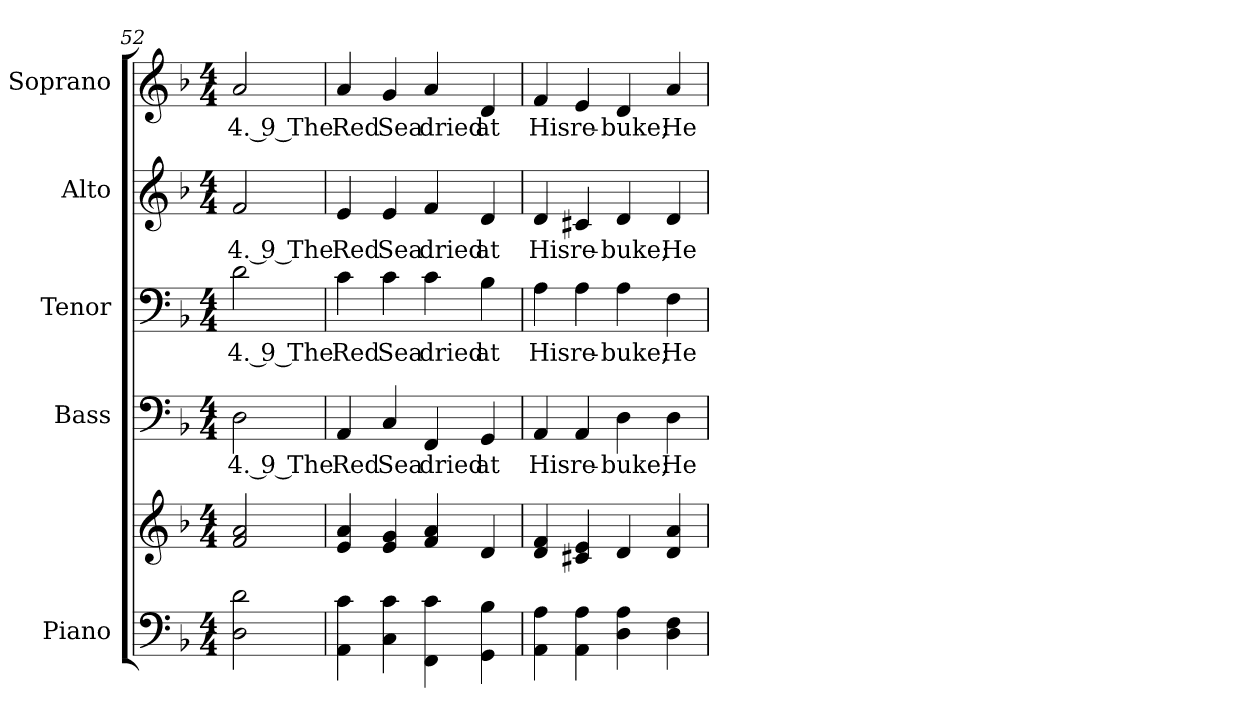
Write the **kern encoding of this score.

**kern	**kern	**kern	**text	**kern	**text	**kern	**text	**kern	**text
*part5	*part5	*part4	*part4	*part3	*part3	*part2	*part2	*part1	*part1
*staff6	*staff5	*staff4	*staff4	*staff3	*staff3	*staff2	*staff2	*staff1	*staff1
*I"Piano	*	*I"Bass	*	*I"Tenor	*	*I"Alto	*	*I"Soprano	*
*I'Pno.	*	*I'B.	*	*I'T.	*	*I'A.	*	*I'S.	*
*clefF4	*clefG2	*clefF4	*	*clefF4	*	*clefG2	*	*clefG2	*
*k[b-]	*k[b-]	*k[b-]	*	*k[b-]	*	*k[b-]	*	*k[b-]	*
*F:	*F:	*F:	*	*F:	*	*F:	*	*F:	*
*M4/4	*M4/4	*M4/4	*	*M4/4	*	*M4/4	*	*M4/4	*
=52	=52	=52	=52	=52	=52	=52	=52	=52	=52
!	!	!	!LO:LY:b:color=#000000	!	!	!	!	!	!
!	!	!	!	!	!LO:LY:b:color=#000000	!	!	!	!
!	!	!	!	!	!	!	!LO:LY:b:color=#000000	!	!
!	!	!	!	!	!	!	!	!	!LO:LY:b:color=#000000
2Di\ 2di	2fi/ 2ai	2Di\	4. 9 The	2di\	4. 9 The	2fi/	4. 9 The	2ai/	4. 9 The
=53	=53	=53	=53	=53	=53	=53	=53	=53	=53
!	!	!	!LO:LY:b:color=#000000	!	!	!	!	!	!
!	!	!	!	!	!LO:LY:b:color=#000000	!	!	!	!
!	!	!	!	!	!	!	!LO:LY:b:color=#000000	!	!
!	!	!	!	!	!	!	!	!	!LO:LY:b:color=#000000
4AAi\ 4ci	4ei/ 4ai	4AAi/	Red	4ci\	Red	4ei/	Red	4ai/	Red
!	!	!	!LO:LY:b:color=#000000	!	!	!	!	!	!
!	!	!	!	!	!LO:LY:b:color=#000000	!	!	!	!
!	!	!	!	!	!	!	!LO:LY:b:color=#000000	!	!
!	!	!	!	!	!	!	!	!	!LO:LY:b:color=#000000
4Ci\ 4ci	4ei/ 4gi	4Ci/	Sea	4ci\	Sea	4ei/	Sea	4gi/	Sea
!	!	!	!LO:LY:b:color=#000000	!	!	!	!	!	!
!	!	!	!	!	!LO:LY:b:color=#000000	!	!	!	!
!	!	!	!	!	!	!	!LO:LY:b:color=#000000	!	!
!	!	!	!	!	!	!	!	!	!LO:LY:b:color=#000000
4FFi\ 4ci	4fi/ 4ai	4FFi/	dried	4ci\	dried	4fi/	dried	4ai/	dried
!	!	!	!LO:LY:b:color=#000000	!	!	!	!	!	!
!	!	!	!	!	!LO:LY:b:color=#000000	!	!	!	!
!	!	!	!	!	!	!	!LO:LY:b:color=#000000	!	!
!	!	!	!	!	!	!	!	!	!LO:LY:b:color=#000000
4GGi\ 4B-i	4di/	4GGi/	at	4B-i\	at	4di/	at	4di/	at
!!LO:PB:g=z
=54	=54	=54	=54	=54	=54	=54	=54	=54	=54
!	!	!	!LO:LY:b:color=#000000	!	!	!	!	!	!
!	!	!	!	!	!LO:LY:b:color=#000000	!	!	!	!
!	!	!	!	!	!	!	!LO:LY:b:color=#000000	!	!
!	!	!	!	!	!	!	!	!	!LO:LY:b:color=#000000
4AAi\ 4Ai	4di/ 4fi	4AAi/	His	4Ai\	His	4di/	His	4fi/	His
!	!	!	!LO:LY:b:color=#000000	!	!	!	!	!	!
!	!	!	!	!	!LO:LY:b:color=#000000	!	!	!	!
!	!	!	!	!	!	!	!LO:LY:b:color=#000000	!	!
!	!	!	!	!	!	!	!	!	!LO:LY:b:color=#000000
4AAi\ 4Ai	4c#Xi/ 4ei	4AAi/	re-	4Ai\	re-	4c#Xi/	re-	4ei/	re-
!	!	!	!LO:LY:b:color=#000000	!	!	!	!	!	!
!	!	!	!	!	!LO:LY:b:color=#000000	!	!	!	!
!	!	!	!	!	!	!	!LO:LY:b:color=#000000	!	!
!	!	!	!	!	!	!	!	!	!LO:LY:b:color=#000000
4Di\ 4Ai	4di/	4Di\	-buke;	4Ai\	-buke;	4di/	-buke;	4di/	-buke;
!	!	!	!LO:LY:b:color=#000000	!	!	!	!	!	!
!	!	!	!	!	!LO:LY:b:color=#000000	!	!	!	!
!	!	!	!	!	!	!	!LO:LY:b:color=#000000	!	!
!	!	!	!	!	!	!	!	!	!LO:LY:b:color=#000000
4Di\ 4Fi	4di/ 4ai	4Di\	He	4Fi\	He	4di/	He	4ai/	He
=	=	=	=	=	=	=	=	=	=
*-	*-	*-	*-	*-	*-	*-	*-	*-	*-
